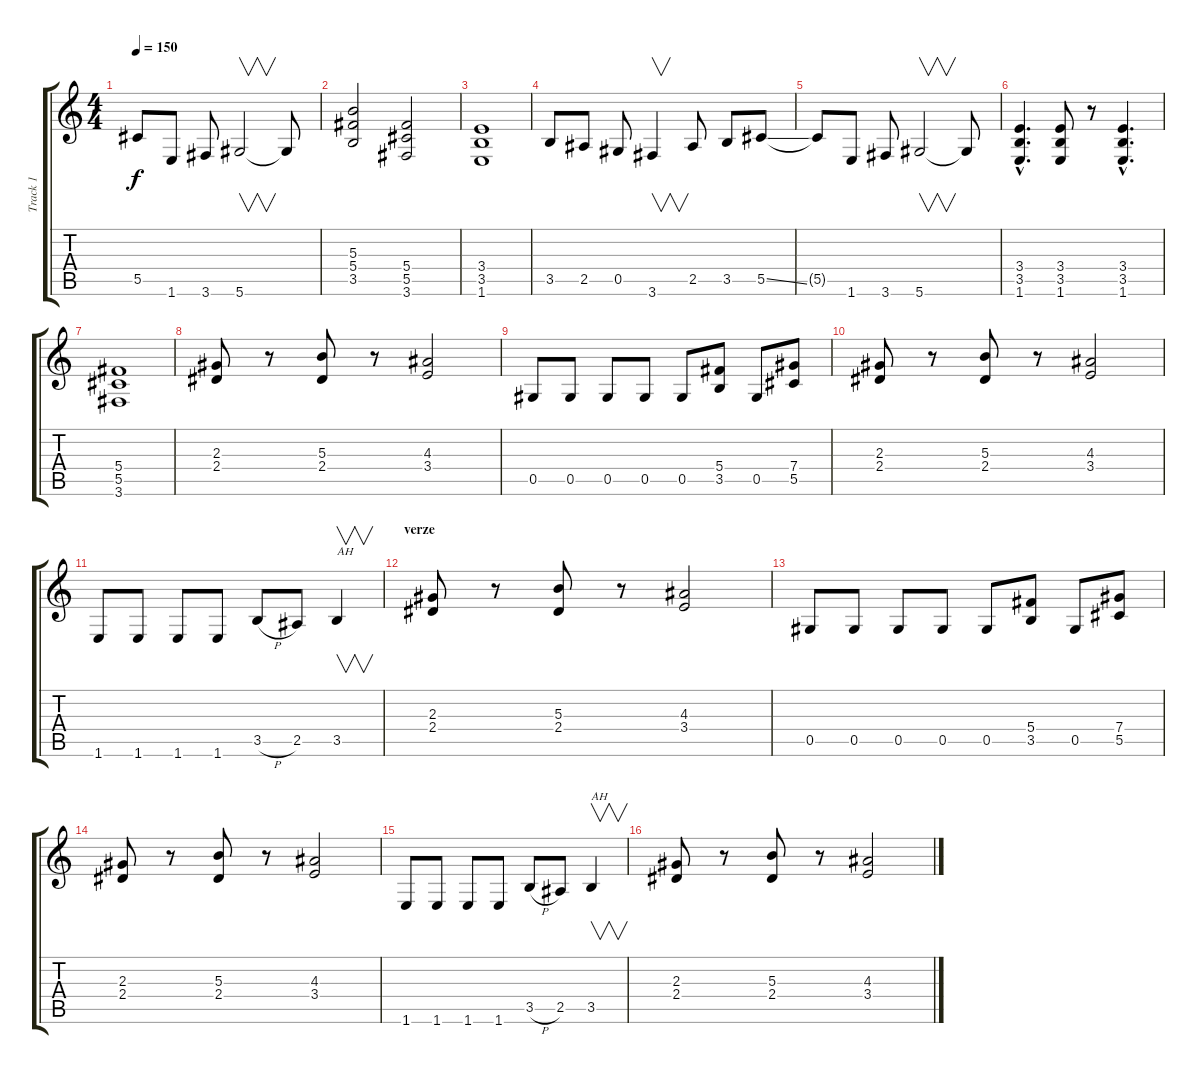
\track ("Track 1" "Track 1") {instrument distortionguitar}
\staff {score tabs}
\tuning (Eb4 Bb3 Gb3 Db3 Ab2 Eb2) {hide}
\ts (4 4)
\tempo 150
\clef g2
\ks c
5.5{t}.8{dy f} 1.6.8 3.6.8 5.6.2{v} 5.6{t}.8 |
(5.3 5.4 3.5).2 (5.4 5.5 3.6).2 |
(3.4 3.5 1.6).1 |
3.5.8 2.5.8 0.5.8 3.6.4{v} 2.5.8 3.5.8 5.5{ss}.8 |
5.5{t}.8 1.6.8 3.6.8 5.6.2{v} 5.6{t}.8 |
(3.4{hac} 3.5{hac} 1.6{hac}).4{d} (3.4 3.5 1.6).8 r.8 (3.4{hac} 3.5{hac} 1.6{hac}).4{d} |
(5.4 5.5 3.6).1 |
(2.3 2.4).8 r.8 (5.3 2.4).8 r.8 (4.3 3.4).2 |
0.5.8 0.5.8 0.5.8 0.5.8 0.5.8 (5.4 3.5).8 0.5.8 (7.4 5.5).8 |
(2.3 2.4).8 r.8 (5.3 2.4).8 r.8 (4.3 3.4).2 |
1.6.8 1.6.8 1.6.8 1.6.8 3.5{h}.8 2.5.8 3.5.4{v txt "AH"} |
\section ("" "verze")
(2.3 2.4).8 r.8 (5.3 2.4).8 r.8 (4.3 3.4).2 |
0.5.8 0.5.8 0.5.8 0.5.8 0.5.8 (5.4 3.5).8 0.5.8 (7.4 5.5).8 |
(2.3 2.4).8 r.8 (5.3 2.4).8 r.8 (4.3 3.4).2 |
1.6.8 1.6.8 1.6.8 1.6.8 3.5{h}.8 2.5.8 3.5.4{v txt "AH"} |
(2.3 2.4).8 r.8 (5.3 2.4).8 r.8 (4.3 3.4).2
